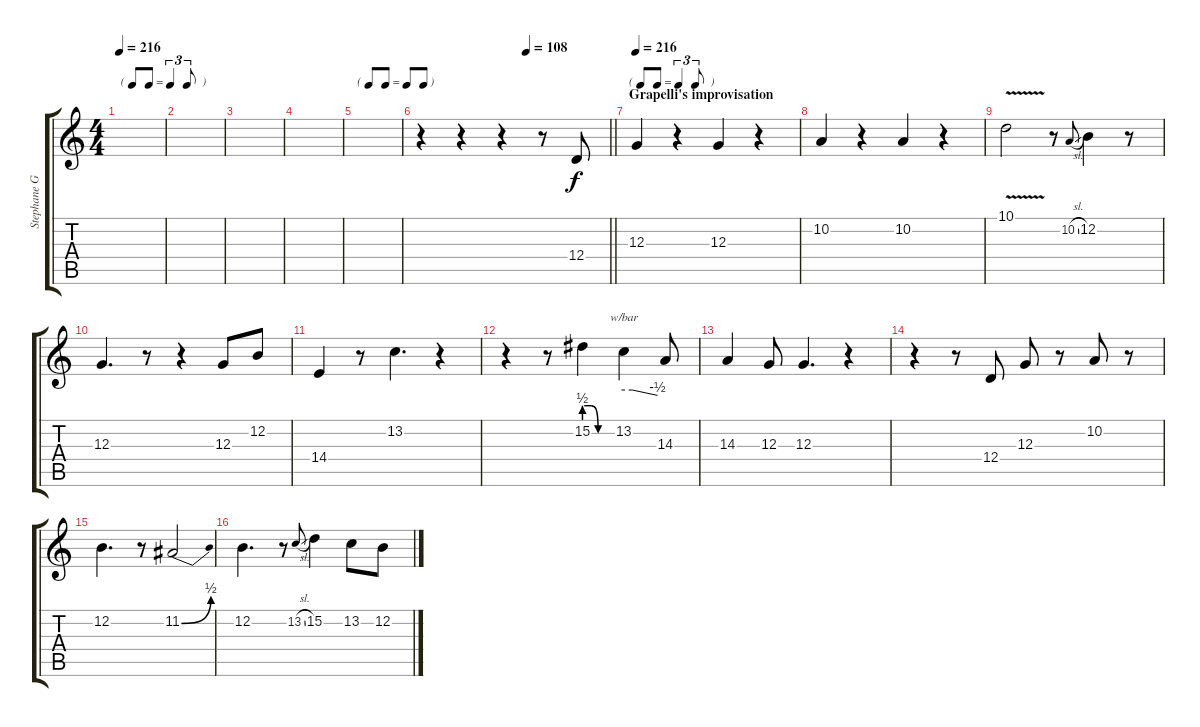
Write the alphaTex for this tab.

\track ("Stephane Grapelli" "Stephane G") {instrument violin}
\staff {score tabs}
\tuning (E4 B3 G3 D3 A2 E2) {hide}
\ts (4 4)
\tf triplet8th
\tempo 216
\clef g2
\ks c
|
|
|
|
\tf none
|
\tempo (108 0.5625)
\barLineRight lightlight
r.4 r.4 r.4 r.8 12.4.8 |
\tf triplet8th
\section ("" "Grapelli's improvisation")
\tempo 216
12.3.4 r.4 12.3.4 r.4 |
10.2.4 r.4 10.2.4 r.4 |
10.1{v}.2 r.8 10.2{sl}.8{gr onbeat} 12.2.4 r.8 |
12.3.4{d} r.8 r.4 12.3.8 12.2.8 |
14.4.4 r.8 13.2.4{d} r.4 |
r.4 r.8 15.2{be (custom 0 2 15 2 30 0 60 0)}.4 13.2.4{tbe (custom default 0 0 15 0 60 -2)} 14.3.8 |
14.3.4 12.3.8 12.3.4{d} r.4 |
r.4 r.8 12.4.8 12.3.8 r.8 10.2.8 r.8 |
12.2.4{d} r.8 11.2{be (bend 0 0 60 2)}.2 |
12.2.4{d} r.8 13.2{sl}.8{gr onbeat} 15.2.4 13.2.8 12.2.8
